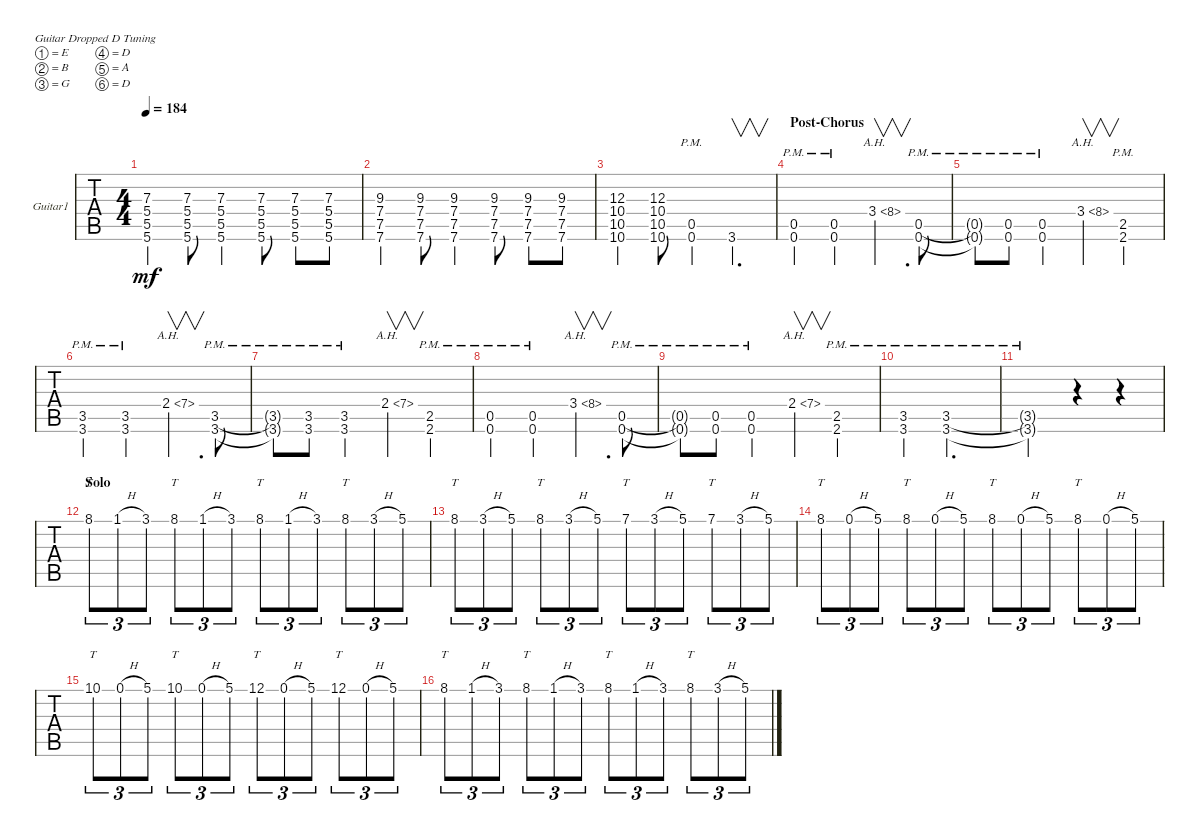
\defaultSystemsLayout 4
\bracketExtendMode groupsimilarinstruments
\firstSystemTrackNameOrientation horizontal
\otherSystemsTrackNameOrientation horizontal
\track ("Guitar 1 (Mercedes)" "Guitar1") {instrument overdrivenguitar}
\staff {tabs}
\tuning (E4 B3 G3 D3 A2 D2)
\ts (4 4)
\tempo 184
\clef g2
\ks c
(5.6 5.4 5.5 7.3).4{dy mf} (5.6 5.5 5.4 7.3).8 (5.6 5.4 5.5 7.3).4 (5.6 5.5 5.4 7.3).8 (5.6 5.5 5.4 7.3).8 (5.6 5.5 5.4 7.3).8 |
(7.6 7.5 7.4 9.3).4 (7.6 7.4 7.5 9.3).8 (7.6 7.5 7.4 9.3).4 (7.6 7.4 7.5 9.3).8 (7.6 7.4 7.5 9.3).8 (7.6 7.5 7.4 9.3).8 |
(10.6 10.4 10.5 12.3).4 (10.6 10.4 10.5 12.3).8 (0.6{pm} 0.5{pm}).4 3.6.4{v d} |
\section ("" "Post-Chorus")
(0.6{pm} 0.5{pm}).4 (0.6{pm} 0.5{pm}).4 3.4{ah 5}.4{v d} (0.6{pm} 0.5{pm}).8 |
(0.6{pm t} 0.5{pm t}).8 (0.6{pm} 0.5{pm}).8 (0.6{pm} 0.5{pm}).4 3.4{ah 5}.4{v} (2.6{pm} 2.5{pm}).4 |
(3.6{pm} 3.5{pm}).4 (3.6{pm} 3.5{pm}).4 2.4{ah 5}.4{v d} (3.6{pm} 3.5{pm}).8 |
(3.6{pm t} 3.5{pm t}).8 (3.6{pm} 3.5{pm}).8 (3.6{pm} 3.5{pm}).4 2.4{ah 5}.4{v} (2.6{pm} 2.5{pm}).4 |
(0.6{pm} 0.5{pm}).4 (0.6{pm} 0.5{pm}).4 3.4{ah 5}.4{v d} (0.6{pm} 0.5{pm}).8 |
(0.6{pm t} 0.5{pm t}).8 (0.6{pm} 0.5{pm}).8 (0.6{pm} 0.5{pm}).4 2.4{ah 5}.4{v} (2.6{pm} 2.5{pm}).4 |
(3.6{pm} 3.5{pm}).4 (3.6{pm} 3.5{pm}).2{d} |
(3.6{pm t} 3.5{pm t}).2 r.4 r.4 |
\section ("" "Solo")
8.1.8{tt tu (3 2)} 1.1{h}.8{tu (3 2)} 3.1.8{tu (3 2)} 8.1.8{tt tu (3 2)} 1.1{h}.8{tu (3 2)} 3.1.8{tu (3 2)} 8.1.8{tt tu (3 2)} 1.1{h}.8{tu (3 2)} 3.1.8{tu (3 2)} 8.1.8{tt tu (3 2)} 3.1{h}.8{tu (3 2)} 5.1.8{tu (3 2)} |
8.1.8{tt tu (3 2)} 3.1{h}.8{tu (3 2)} 5.1.8{tu (3 2)} 8.1.8{tt tu (3 2)} 3.1{h}.8{tu (3 2)} 5.1.8{tu (3 2)} 7.1.8{tt tu (3 2)} 3.1{h}.8{tu (3 2)} 5.1.8{tu (3 2)} 7.1.8{tt tu (3 2)} 3.1{h}.8{tu (3 2)} 5.1.8{tu (3 2)} |
8.1.8{tt tu (3 2)} 0.1{h}.8{tu (3 2)} 5.1.8{tu (3 2)} 8.1.8{tt tu (3 2)} 0.1{h}.8{tu (3 2)} 5.1.8{tu (3 2)} 8.1.8{tt tu (3 2)} 0.1{h}.8{tu (3 2)} 5.1.8{tu (3 2)} 8.1.8{tt tu (3 2)} 0.1{h}.8{tu (3 2)} 5.1.8{tu (3 2)} |
10.1.8{tt tu (3 2)} 0.1{h}.8{tu (3 2)} 5.1.8{tu (3 2)} 10.1.8{tt tu (3 2)} 0.1{h}.8{tu (3 2)} 5.1.8{tu (3 2)} 12.1.8{tt tu (3 2)} 0.1{h}.8{tu (3 2)} 5.1.8{tu (3 2)} 12.1.8{tt tu (3 2)} 0.1{h}.8{tu (3 2)} 5.1.8{tu (3 2)} |
8.1.8{tt tu (3 2)} 1.1{h}.8{tu (3 2)} 3.1.8{tu (3 2)} 8.1.8{tt tu (3 2)} 1.1{h}.8{tu (3 2)} 3.1.8{tu (3 2)} 8.1.8{tt tu (3 2)} 1.1{h}.8{tu (3 2)} 3.1.8{tu (3 2)} 8.1.8{tt tu (3 2)} 3.1{h}.8{tu (3 2)} 5.1.8{tu (3 2)}
